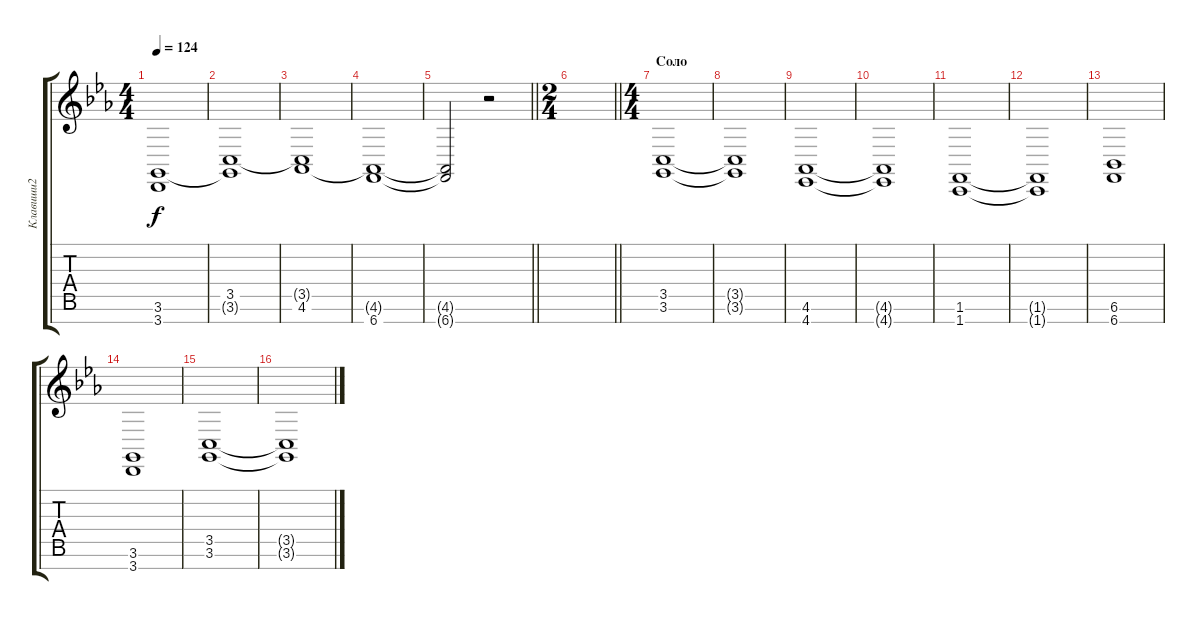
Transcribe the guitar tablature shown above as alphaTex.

\track ("Клавиши2" "Клавиши2") {instrument pad5bowed}
\staff {score tabs}
\tuning (E4 B3 G3 D3 A2 E2 B1) {hide}
\ts (4 4)
\tempo 124
\clef g2
\ks cminor
(3.6 3.7).1{dy f} |
(3.5 3.6{t}).1 |
(3.5{t} 4.6).1 |
(4.6{t} 6.7).1 |
\barLineRight lightlight
(4.6{t} 6.7{t}).2 r.2 |
\ts (2 4)
\barLineRight lightlight
|
\ts (4 4)
\section ("" "Соло")
(3.5 3.6).1 |
(3.5{t} 3.6{t}).1 |
(4.6 4.7).1 |
(4.6{t} 4.7{t}).1 |
(1.6 1.7).1 |
(1.6{t} 1.7{t}).1 |
(6.6 6.7).1 |
(3.6 3.7).1 |
(3.5 3.6).1 |
(3.5{t} 3.6{t}).1
